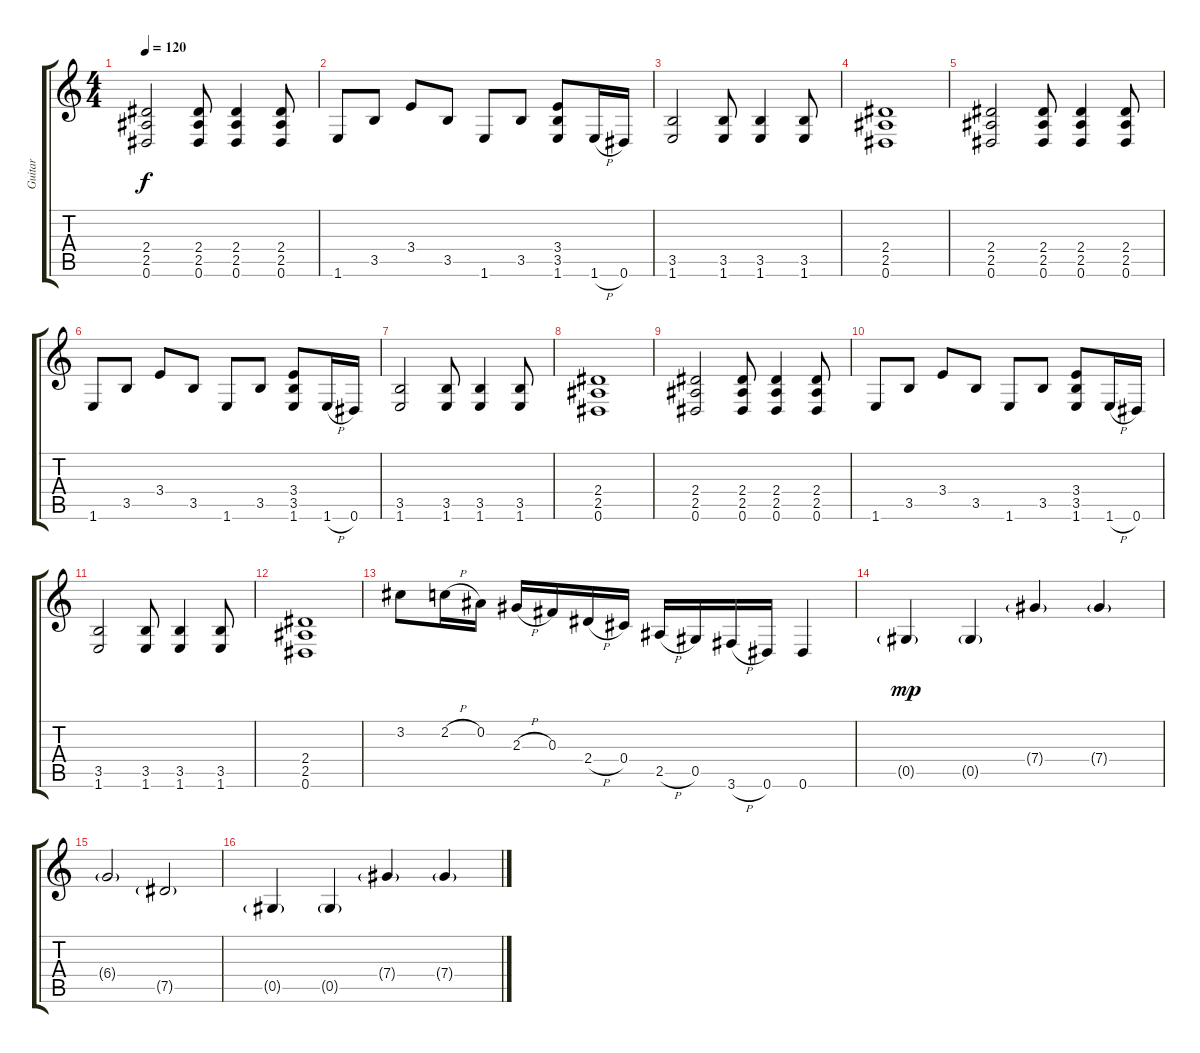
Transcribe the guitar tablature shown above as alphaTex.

\track ("Guitar" "Guitar") {instrument distortionguitar}
\staff {score tabs}
\tuning (Eb4 Bb3 Gb3 Db3 Ab2 Eb2) {hide}
\ts (4 4)
\tempo 120
\clef g2
\ks c
(2.4 2.5 0.6).2{dy f} (2.4 2.5 0.6).8 (2.4 2.5 0.6).4 (2.4 2.5 0.6).8 |
1.6.8 3.5.8 3.4.8 3.5.8 1.6.8 3.5.8 (3.4 3.5 1.6).8 1.6{h}.16 0.6.16 |
(3.5 1.6).2 (3.5 1.6).8 (3.5 1.6).4 (3.5 1.6).8 |
(2.4 2.5 0.6).1 |
(2.4 2.5 0.6).2 (2.4 2.5 0.6).8 (2.4 2.5 0.6).4 (2.4 2.5 0.6).8 |
1.6.8 3.5.8 3.4.8 3.5.8 1.6.8 3.5.8 (3.4 3.5 1.6).8 1.6{h}.16 0.6.16 |
(3.5 1.6).2 (3.5 1.6).8 (3.5 1.6).4 (3.5 1.6).8 |
(2.4 2.5 0.6).1 |
(2.4 2.5 0.6).2 (2.4 2.5 0.6).8 (2.4 2.5 0.6).4 (2.4 2.5 0.6).8 |
1.6.8 3.5.8 3.4.8 3.5.8 1.6.8 3.5.8 (3.4 3.5 1.6).8 1.6{h}.16 0.6.16 |
(3.5 1.6).2 (3.5 1.6).8 (3.5 1.6).4 (3.5 1.6).8 |
(2.4 2.5 0.6).1 |
3.2.8 2.2{h}.16 0.2.16 2.3{h}.16 0.3.16 2.4{h}.16 0.4.16 2.5{h}.16 0.5.16 3.6{h}.16 0.6.16 0.6.4 |
0.5{g}.4{dy mp} 0.5{g}.4 7.4{g}.4 7.4{g}.4 |
6.4{g}.2 7.5{g}.2 |
0.5{g}.4 0.5{g}.4 7.4{g}.4 7.4{g}.4
